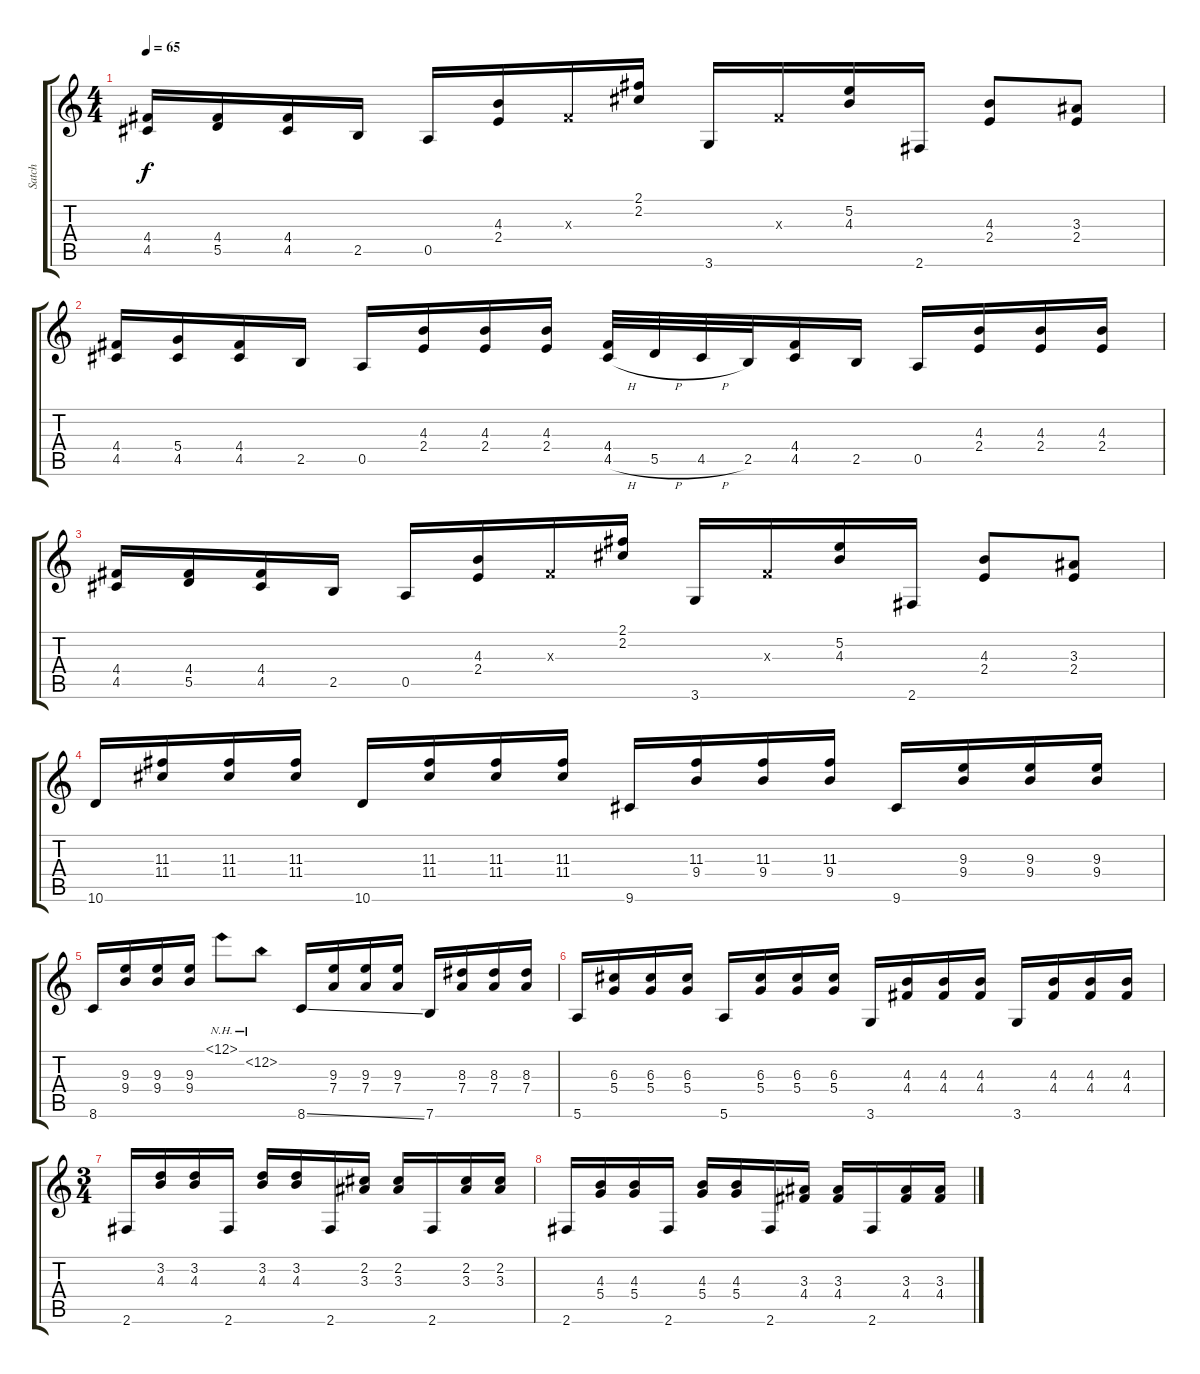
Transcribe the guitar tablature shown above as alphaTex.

\track ("Satch" "Satch") {instrument electricguitarjazz}
\staff {score tabs}
\tuning (E4 B3 G3 D3 A2 E2) {hide}
\ts (4 4)
\tempo 65
\clef g2
\ks c
(4.4 4.5).16{dy f} (4.4 5.5).16 (4.4 4.5).16 2.5.16 0.5.16 (4.3 2.4).16 -1.3{x}.16 (2.1 2.2).16 3.6.16 -1.3{x}.16 (5.2 4.3).16 2.6.16 (4.3 2.4).8 (3.3 2.4).8 |
(4.4 4.5).16 (5.4 4.5).16 (4.4 4.5).16 2.5.16 0.5.16 (4.3 2.4).16 (4.3 2.4).16 (4.3 2.4).16 (4.4 4.5{h}).32 5.5{h}.32 4.5{h}.32 2.5.32 (4.4 4.5).16 2.5.16 0.5.16 (4.3 2.4).16 (4.3 2.4).16 (4.3 2.4).16 |
(4.4 4.5).16 (4.4 5.5).16 (4.4 4.5).16 2.5.16 0.5.16 (4.3 2.4).16 -1.3{x}.16 (2.1 2.2).16 3.6.16 -1.3{x}.16 (5.2 4.3).16 2.6.16 (4.3 2.4).8 (3.3 2.4).8 |
10.6.16 (11.3 11.4).16 (11.3 11.4).16 (11.3 11.4).16 10.6.16 (11.3 11.4).16 (11.3 11.4).16 (11.3 11.4).16 9.6.16 (11.3 9.4).16 (11.3 9.4).16 (11.3 9.4).16 9.6.16 (9.3 9.4).16 (9.3 9.4).16 (9.3 9.4).16 |
8.6.16 (9.3 9.4).16 (9.3 9.4).16 (9.3 9.4).16 12.1{nh}.8 12.2{nh}.8 8.6{ss}.16 (9.3 7.4).16 (9.3 7.4).16 (9.3 7.4).16 7.6.16 (8.3 7.4).16 (8.3 7.4).16 (8.3 7.4).16 |
5.6.16 (6.3 5.4).16 (6.3 5.4).16 (6.3 5.4).16 5.6.16 (6.3 5.4).16 (6.3 5.4).16 (6.3 5.4).16 3.6.16 (4.3 4.4).16 (4.3 4.4).16 (4.3 4.4).16 3.6.16 (4.3 4.4).16 (4.3 4.4).16 (4.3 4.4).16 |
\ts (3 4)
2.6.16 (3.2 4.3).16 (3.2 4.3).16 2.6.16 (3.2 4.3).16 (3.2 4.3).16 2.6.16 (2.2 3.3).16 (2.2 3.3).16 2.6.16 (2.2 3.3).16 (2.2 3.3).16 |
2.6.16 (4.3 5.4).16 (4.3 5.4).16 2.6.16 (4.3 5.4).16 (4.3 5.4).16 2.6.16 (3.3 4.4).16 (3.3 4.4).16 2.6.16 (3.3 4.4).16 (3.3 4.4).16
